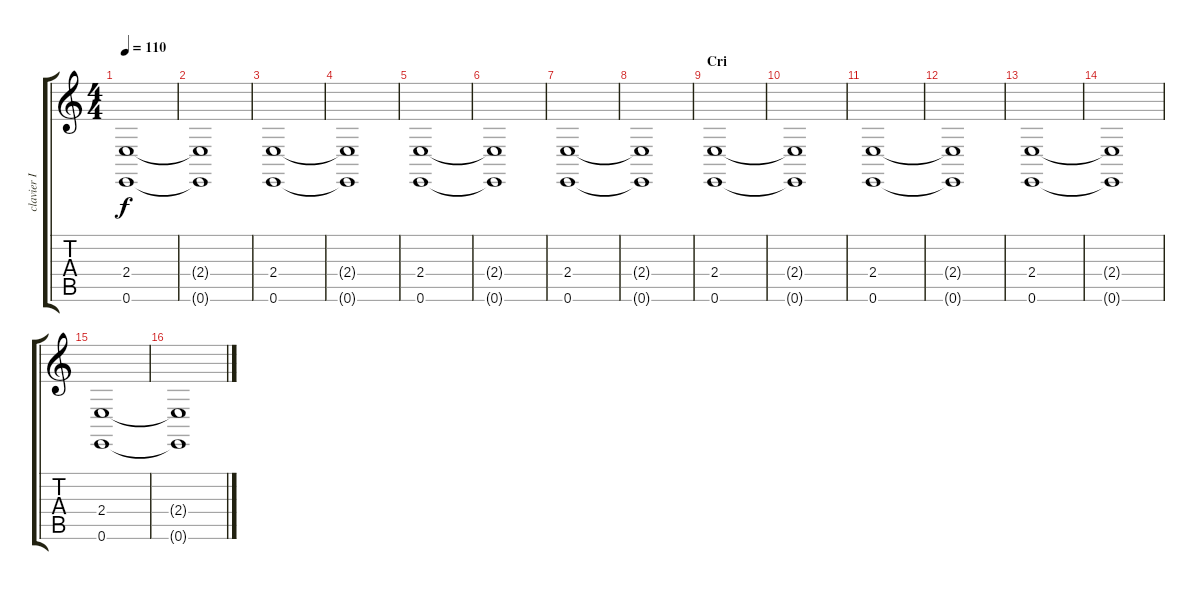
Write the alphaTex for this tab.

\track ("clavier I" "clavier I") {instrument synthstrings1}
\staff {score tabs}
\tuning (E4 B3 G3 D3 A2 E2) {hide}
\ts (4 4)
\tempo 110
\clef g2
\ks c
(2.4 0.6).1{dy f instrument synthstrings1} |
(2.4{t} 0.6{t}).1 |
(2.4 0.6).1 |
(2.4{t} 0.6{t}).1 |
(2.4 0.6).1 |
(2.4{t} 0.6{t}).1 |
(2.4 0.6).1 |
(2.4{t} 0.6{t}).1 |
\section ("" "Cri")
(2.4 0.6).1 |
(2.4{t} 0.6{t}).1 |
(2.4 0.6).1 |
(2.4{t} 0.6{t}).1 |
(2.4 0.6).1 |
(2.4{t} 0.6{t}).1 |
(2.4 0.6).1 |
(2.4{t} 0.6{t}).1
